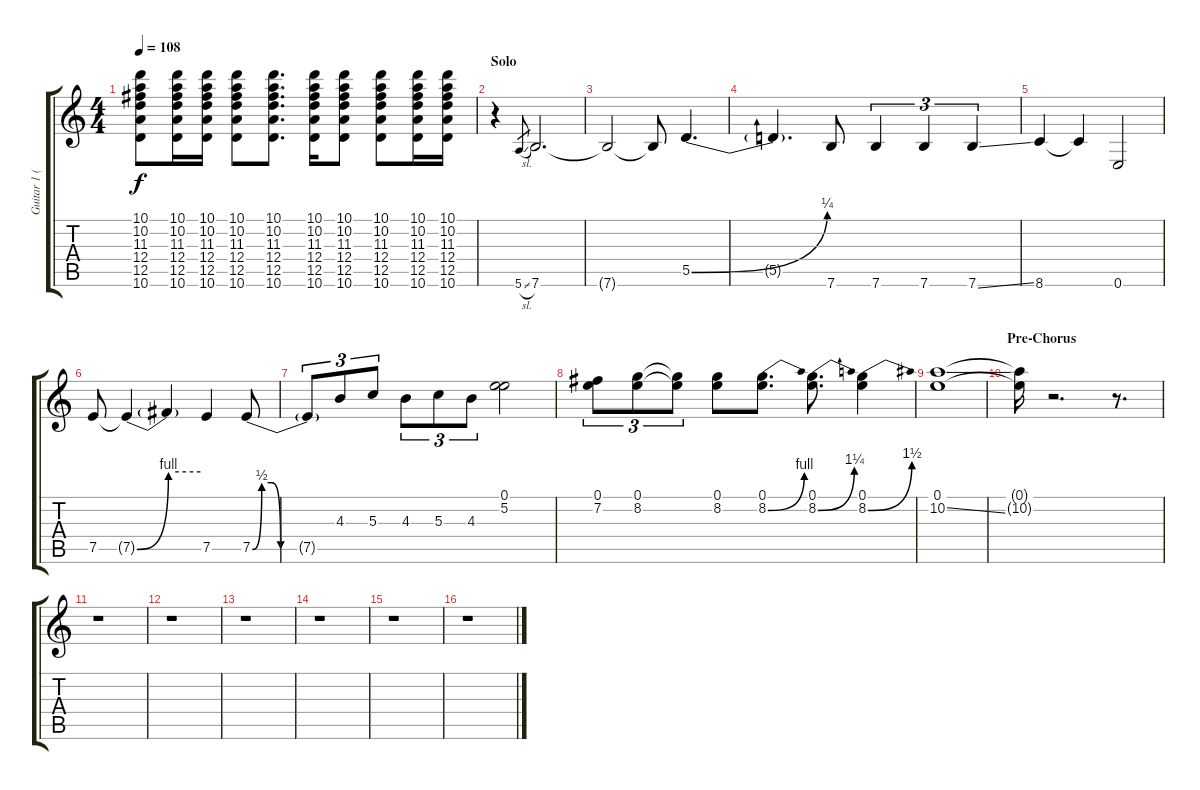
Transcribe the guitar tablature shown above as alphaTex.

\track ("Guitar 1 (Josh Klinghoffer)" "Guitar 1 (") {instrument overdrivenguitar}
\staff {score tabs}
\tuning (E4 B3 G3 D3 A2 E2) {hide}
\ts (4 4)
\tempo 108
\clef g2
\ks c
(10.1 10.2 11.3 12.4 12.5 10.6).8{dy f} (10.1 10.2 11.3 12.4 12.5 10.6).16 (10.1 10.2 11.3 12.4 12.5 10.6).16 (10.1 10.2 11.3 12.4 12.5 10.6).8 (10.1 10.2 11.3 12.4 12.5 10.6).8{d} (10.1 10.2 11.3 12.4 12.5 10.6).16 (10.1 10.2 11.3 12.4 12.5 10.6).8 (10.1 10.2 11.3 12.4 12.5 10.6).8 (10.1 10.2 11.3 12.4 12.5 10.6).16 (10.1 10.2 11.3 12.4 12.5 10.6).16 |
\section ("" "Solo")
r.4 5.6{sl}.8{gr} 7.6.2{d} |
7.6{t}.2 7.6{t}.8 5.5{be (bend 0 0 60 1)}.4{d} |
5.5{t}.4{d} 7.6.8 7.6.4{tu (3 2)} 7.6.4{tu (3 2)} 7.6{ss}.4{tu (3 2)} |
8.6.4 8.6{t}.4 0.6.2 |
7.5.8 7.5{be (bend 0 0 60 4) t}.4 7.5{be (hold 0 4 60 4) t}.4 7.5.4 7.5{be (custom 0 0 10 2 20 2 30 0 60 0)}.8 |
7.5{be (hold 0 0 60 0) t}.8{tu (3 2)} 4.3.8{tu (3 2)} 5.3.8{tu (3 2)} 4.3.8{tu (3 2)} 5.3.8{tu (3 2)} 4.3.8{tu (3 2)} (0.1 5.2).2 |
(0.1 7.2).8{tu (3 2)} (0.1 8.2).8{tu (3 2)} (0.1{t} 8.2{t}).8{tu (3 2)} (0.1 8.2).8 (0.1 8.2{be (bend 0 0 60 4)}).8{d} (0.1 8.2{be (bend 0 0 60 5)}).8{d} (0.1 8.2{be (bend 0 0 60 6)}).4 |
(0.1 10.2{ss}).1 |
\section ("" "Pre-Chorus")
(0.1{t} 10.2{t}).16 r.2{d} r.8{d} |
r.1 |
r.1 |
r.1 |
r.1 |
r.1 |
r.1
